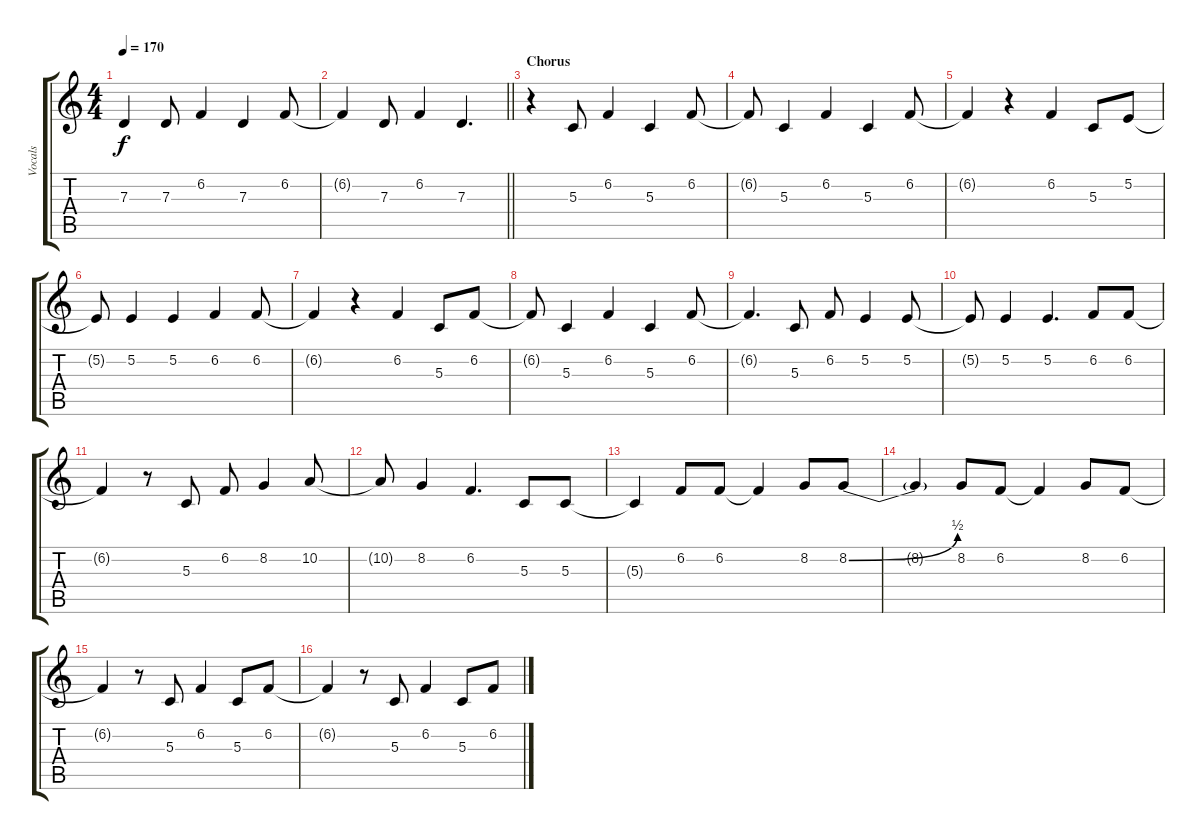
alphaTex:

\track ("Vocals" "Vocals") {instrument clarinet}
\staff {score tabs}
\tuning (E4 B3 G3 D3 A2 E2) {hide}
\ts (4 4)
\tempo 170
\clef g2
\ks c
7.3{t}.4{dy f} 7.3.8 6.2.4 7.3.4 6.2.8 |
\barLineRight lightlight
6.2{t}.4 7.3.8 6.2.4 7.3.4{d} |
\section ("" "Chorus")
r.4 5.3.8 6.2.4 5.3.4 6.2.8 |
6.2{t}.8 5.3.4 6.2.4 5.3.4 6.2.8 |
6.2{t}.4 r.4 6.2.4 5.3.8 5.2.8 |
5.2{t}.8 5.2.4 5.2.4 6.2.4 6.2.8 |
6.2{t}.4 r.4 6.2.4 5.3.8 6.2.8 |
6.2{t}.8 5.3.4 6.2.4 5.3.4 6.2.8 |
6.2{t}.4{d} 5.3.8 6.2.8 5.2.4 5.2.8 |
5.2{t}.8 5.2.4 5.2.4{d} 6.2.8 6.2.8 |
6.2{t}.4 r.8 5.3.8 6.2.8 8.2.4 10.2.8 |
10.2{t}.8 8.2.4 6.2.4{d} 5.3.8 5.3.8 |
5.3{t}.4 6.2.8 6.2.8 6.2{t}.4 8.2.8 8.2{be (bend 0 0 60 2)}.8 |
8.2{t}.4 8.2.8 6.2.8 6.2{t}.4 8.2.8 6.2.8 |
6.2{t}.4 r.8 5.3.8 6.2.4 5.3.8 6.2.8 |
6.2{t}.4 r.8 5.3.8 6.2.4 5.3.8 6.2.8
